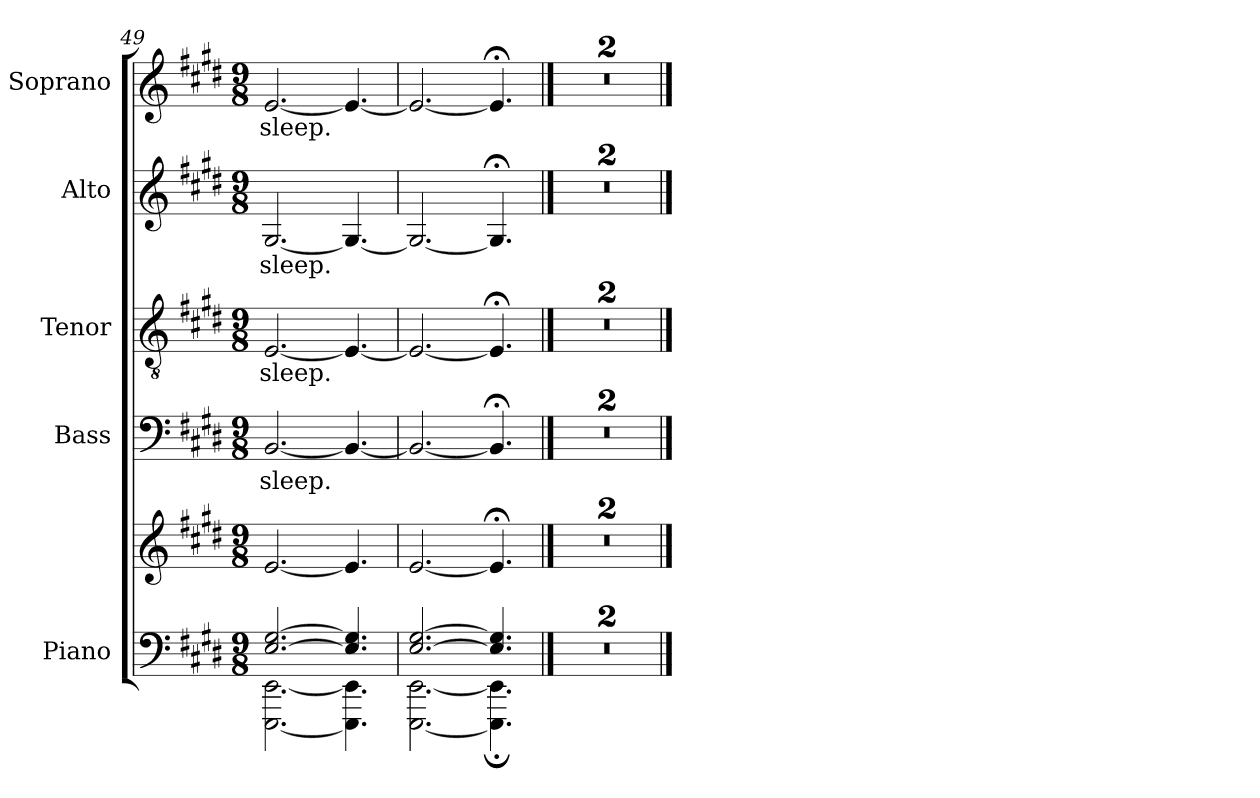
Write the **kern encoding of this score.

**kern	**kern	**kern	**text	**kern	**text	**kern	**text	**kern	**text
*part5	*part5	*part4	*part4	*part3	*part3	*part2	*part2	*part1	*part1
*staff6	*staff5	*staff4	*staff4	*staff3	*staff3	*staff2	*staff2	*staff1	*staff1
*I"Piano	*	*I"Bass	*	*I"Tenor	*	*I"Alto	*	*I"Soprano	*
*I'Pno	*	*	*	*	*	*	*	*	*
*clefF4	*clefG2	*clefF4	*	*clefGv2	*	*clefG2	*	*clefG2	*
*k[f#c#g#d#]	*k[f#c#g#d#]	*k[f#c#g#d#]	*	*k[f#c#g#d#]	*	*k[f#c#g#d#]	*	*k[f#c#g#d#]	*
*M9/8	*M9/8	*M9/8	*	*M9/8	*	*M9/8	*	*M9/8	*
=49	=49	=49	=49	=49	=49	=49	=49	=49	=49
*^	*	*	*	*	*	*	*	*	*
[<2.E/ [2.G#/	[2.EEE\ [>2.EE\	[2.e/	[2.BB/	sleep.	[2.E/	sleep.	[2.G#/	sleep.	[2.e/	sleep.
4.E/] 4.G#/]	4.EEE\] 4.EE\]	4.e/]	4.BB/_	.	4.E/_	.	4.G#/_	.	4.e/_	.
=50	=50	=50	=50	=50	=50	=50	=50	=50	=50	=50
[<2.E/ [2.G#/	[2.EEE\ [>2.EE\	[2.e/	2.BB/_	.	2.E/_	.	2.G#/_	.	2.e/_	.
4.E/] 4.G#/]	4.EEE\]; 4.EE\];	4.e;</]	4.BB;</]	.	4.E;</]	.	4.G#;</]	.	4.e;</]	.
*v	*v	*	*	*	*	*	*	*	*	*
==51	==51	==51	==51	==51	==51	==51	==51	==51	==51
8%9r	8%9r	8%9r	.	8%9r	.	8%9r	.	8%9r	.
=52	=52	=52	=52	=52	=52	=52	=52	=52	=52
8%9r	8%9r	8%9r	.	8%9r	.	8%9r	.	8%9r	.
==	==	==	==	==	==	==	==	==	==
*-	*-	*-	*-	*-	*-	*-	*-	*-	*-
